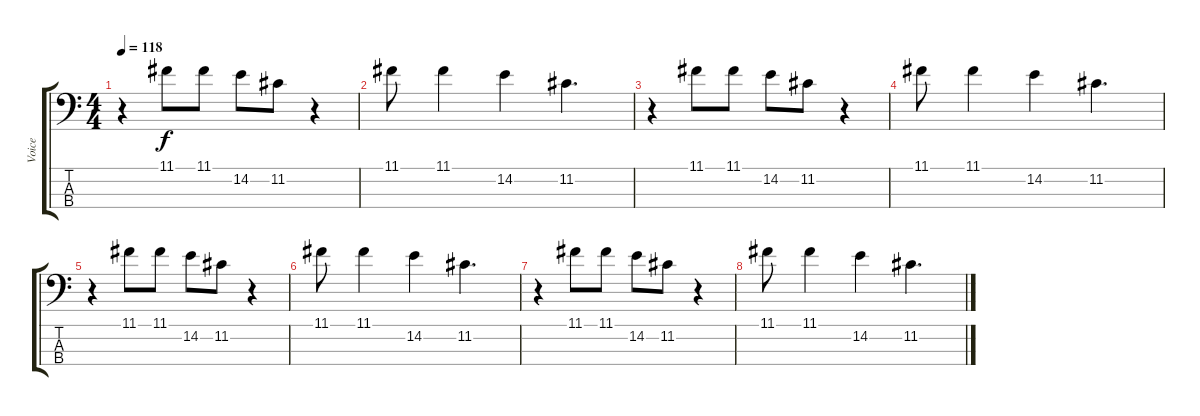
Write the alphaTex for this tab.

\track ("Voice" "Voice") {instrument electricbassfinger}
\staff {score tabs}
\tuning (G2 D2 A1 E1) {hide}
\ts (4 4)
\tempo 118
\clef f4
\ks c
r.4{dy f} 11.1.8 11.1.8 14.2.8 11.2.8 r.4 |
11.1.8 11.1.4 14.2.4 11.2.4{d} |
r.4 11.1.8 11.1.8 14.2.8 11.2.8 r.4 |
11.1.8 11.1.4 14.2.4 11.2.4{d} |
r.4 11.1.8 11.1.8 14.2.8 11.2.8 r.4 |
11.1.8 11.1.4 14.2.4 11.2.4{d} |
r.4 11.1.8 11.1.8 14.2.8 11.2.8 r.4 |
11.1.8 11.1.4 14.2.4 11.2.4{d}
